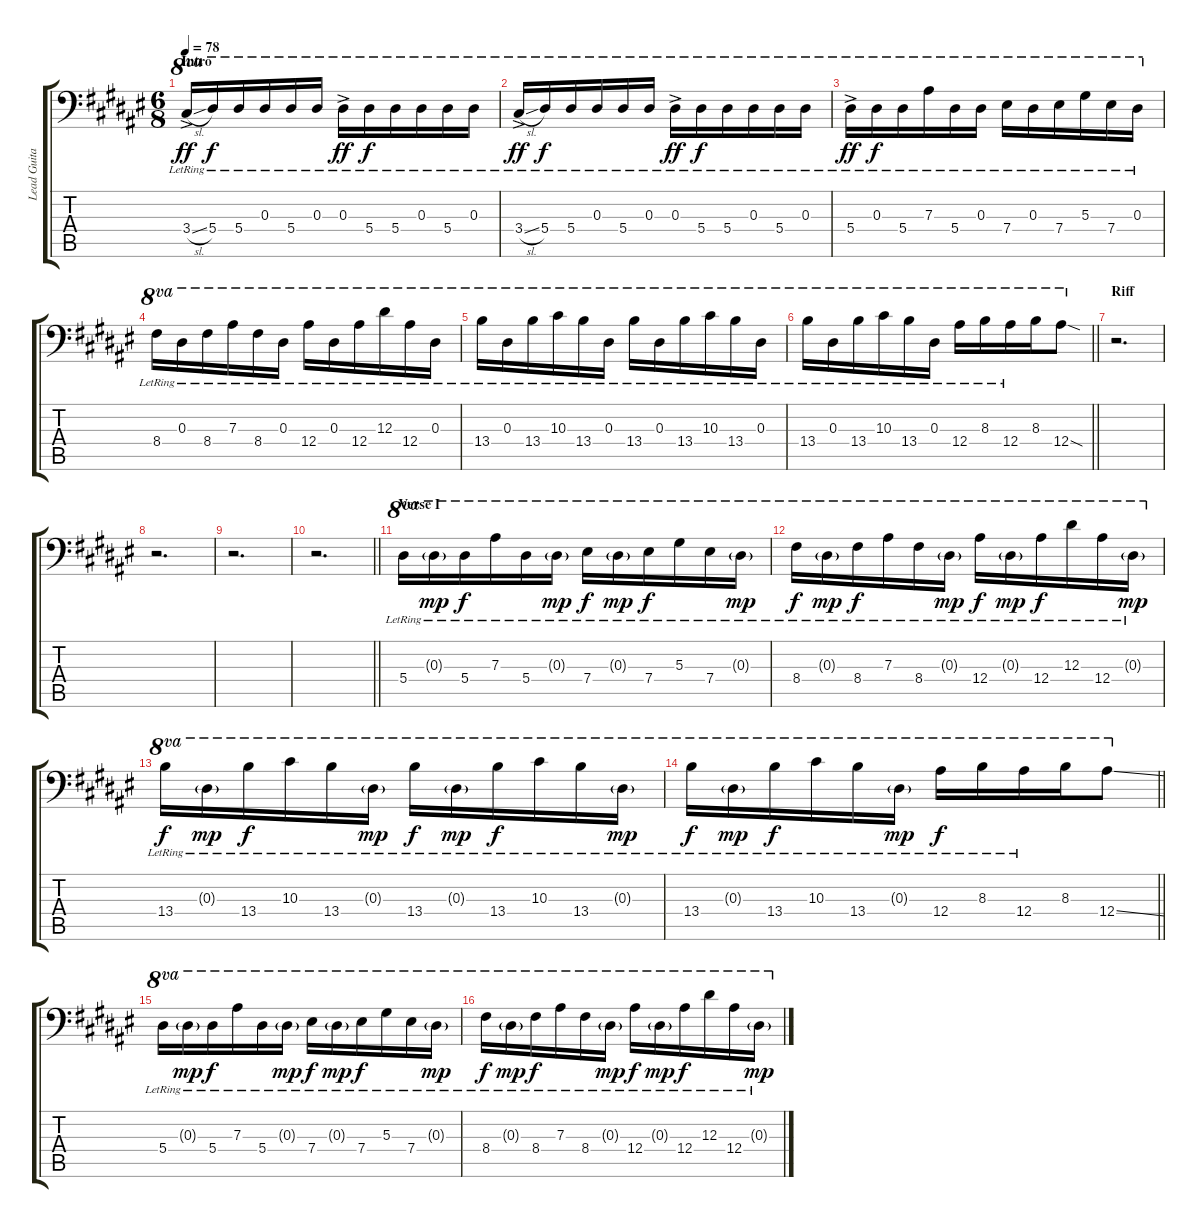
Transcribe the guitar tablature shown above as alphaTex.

\track ("Lead Guitar" "Lead Guita") {instrument distortionguitar}
\staff {score tabs}
\tuning (C4 G3 Eb3 Bb2 F2 Bb1) {hide}
\ts (6 8)
\section ("" "Intro")
\tempo 78
\clef f4
\ks d#minor
3.4{sl ac lr}.16{ot 8va dy ff instrument distortionguitar} 5.4{lr}.16{ot 8va dy f} 5.4{lr}.16{ot 8va} 0.3{lr}.16{ot 8va} 5.4{lr}.16{ot 8va} 0.3{lr}.16{ot 8va} 0.3{ac lr}.16{ot 8va dy ff} 5.4{lr}.16{ot 8va dy f} 5.4{lr}.16{ot 8va} 0.3{lr}.16{ot 8va} 5.4{lr}.16{ot 8va} 0.3{lr}.16{ot 8va} |
3.4{sl ac lr}.16{ot 8va dy ff} 5.4{lr}.16{ot 8va dy f} 5.4{lr}.16{ot 8va} 0.3{lr}.16{ot 8va} 5.4{lr}.16{ot 8va} 0.3{lr}.16{ot 8va} 0.3{ac lr}.16{ot 8va dy ff} 5.4{lr}.16{ot 8va dy f} 5.4{lr}.16{ot 8va} 0.3{lr}.16{ot 8va} 5.4{lr}.16{ot 8va} 0.3{lr}.16{ot 8va} |
5.4{ac lr}.16{ot 8va dy ff} 0.3{lr}.16{ot 8va dy f} 5.4{lr}.16{ot 8va} 7.3{lr}.16{ot 8va} 5.4{lr}.16{ot 8va} 0.3{lr}.16{ot 8va} 7.4{lr}.16{ot 8va} 0.3{lr}.16{ot 8va} 7.4{lr}.16{ot 8va} 5.3{lr}.16{ot 8va} 7.4{lr}.16{ot 8va} 0.3{lr}.16{ot 8va} |
8.4{lr}.16{ot 8va} 0.3{lr}.16{ot 8va} 8.4{lr}.16{ot 8va} 7.3{lr}.16{ot 8va} 8.4{lr}.16{ot 8va} 0.3{lr}.16{ot 8va} 12.4{lr}.16{ot 8va} 0.3{lr}.16{ot 8va} 12.4{lr}.16{ot 8va} 12.3{lr}.16{ot 8va} 12.4{lr}.16{ot 8va} 0.3{lr}.16{ot 8va} |
13.4{lr}.16{ot 8va} 0.3{lr}.16{ot 8va} 13.4{lr}.16{ot 8va} 10.3{lr}.16{ot 8va} 13.4{lr}.16{ot 8va} 0.3{lr}.16{ot 8va} 13.4{lr}.16{ot 8va} 0.3{lr}.16{ot 8va} 13.4{lr}.16{ot 8va} 10.3{lr}.16{ot 8va} 13.4{lr}.16{ot 8va} 0.3{lr}.16{ot 8va} |
\barLineRight lightlight
13.4{lr}.16{ot 8va} 0.3{lr}.16{ot 8va} 13.4{lr}.16{ot 8va} 10.3{lr}.16{ot 8va} 13.4{lr}.16{ot 8va} 0.3{lr}.16{ot 8va} 12.4{lr}.16{ot 8va} 8.3{lr}.16{ot 8va} 12.4{lr}.16{ot 8va} 8.3.16{ot 8va} 12.4{sod}.8{ot 8va} |
\section ("" "Riff")
r.2{d} |
r.2{d} |
r.2{d} |
\barLineRight lightlight
r.2{d} |
\section ("" "Verse I")
5.4{lr}.16{ot 8va} 0.3{g lr}.16{ot 8va dy mp} 5.4{lr}.16{ot 8va dy f} 7.3{lr}.16{ot 8va} 5.4{lr}.16{ot 8va} 0.3{g lr}.16{ot 8va dy mp} 7.4{lr}.16{ot 8va dy f} 0.3{g lr}.16{ot 8va dy mp} 7.4{lr}.16{ot 8va dy f} 5.3{lr}.16{ot 8va} 7.4{lr}.16{ot 8va} 0.3{g lr}.16{ot 8va dy mp} |
8.4{lr}.16{ot 8va dy f} 0.3{g lr}.16{ot 8va dy mp} 8.4{lr}.16{ot 8va dy f} 7.3{lr}.16{ot 8va} 8.4{lr}.16{ot 8va} 0.3{g lr}.16{ot 8va dy mp} 12.4{lr}.16{ot 8va dy f} 0.3{g lr}.16{ot 8va dy mp} 12.4{lr}.16{ot 8va dy f} 12.3{lr}.16{ot 8va} 12.4{lr}.16{ot 8va} 0.3{g lr}.16{ot 8va dy mp} |
13.4{lr}.16{ot 8va dy f} 0.3{g lr}.16{ot 8va dy mp} 13.4{lr}.16{ot 8va dy f} 10.3{lr}.16{ot 8va} 13.4{lr}.16{ot 8va} 0.3{g lr}.16{ot 8va dy mp} 13.4{lr}.16{ot 8va dy f} 0.3{g lr}.16{ot 8va dy mp} 13.4{lr}.16{ot 8va dy f} 10.3{lr}.16{ot 8va} 13.4{lr}.16{ot 8va} 0.3{g lr}.16{ot 8va dy mp} |
\barLineRight lightlight
13.4{lr}.16{ot 8va dy f} 0.3{g lr}.16{ot 8va dy mp} 13.4{lr}.16{ot 8va dy f} 10.3{lr}.16{ot 8va} 13.4{lr}.16{ot 8va} 0.3{g lr}.16{ot 8va dy mp} 12.4{lr}.16{ot 8va dy f} 8.3{lr}.16{ot 8va} 12.4{lr}.16{ot 8va} 8.3.16{ot 8va} 12.4{ss}.8{ot 8va} |
5.4{lr}.16{ot 8va} 0.3{g lr}.16{ot 8va dy mp} 5.4{lr}.16{ot 8va dy f} 7.3{lr}.16{ot 8va} 5.4{lr}.16{ot 8va} 0.3{g lr}.16{ot 8va dy mp} 7.4{lr}.16{ot 8va dy f} 0.3{g lr}.16{ot 8va dy mp} 7.4{lr}.16{ot 8va dy f} 5.3{lr}.16{ot 8va} 7.4{lr}.16{ot 8va} 0.3{g lr}.16{ot 8va dy mp} |
8.4{lr}.16{ot 8va dy f} 0.3{g lr}.16{ot 8va dy mp} 8.4{lr}.16{ot 8va dy f} 7.3{lr}.16{ot 8va} 8.4{lr}.16{ot 8va} 0.3{g lr}.16{ot 8va dy mp} 12.4{lr}.16{ot 8va dy f} 0.3{g lr}.16{ot 8va dy mp} 12.4{lr}.16{ot 8va dy f} 12.3{lr}.16{ot 8va} 12.4{lr}.16{ot 8va} 0.3{g lr}.16{ot 8va dy mp}
